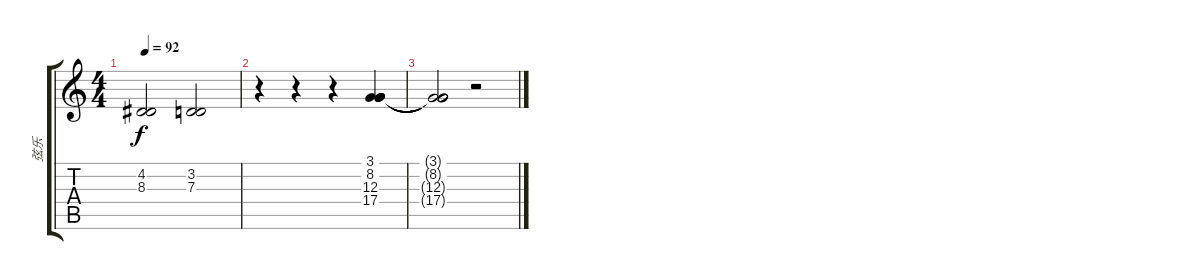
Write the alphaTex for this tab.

\track ("弦乐" "弦乐") {instrument stringensemble1}
\staff {score tabs}
\tuning (E4 B3 G3 D3 A2 E2) {hide}
\ts (4 4)
\tempo 92
\clef g2
\ks c
(4.2 8.3).2{dy f} (3.2 7.3).2 |
r.4 r.4 r.4 (3.1 8.2 12.3 17.4).4 |
(3.1{t} 8.2{t} 12.3{t} 17.4{t}).2 r.2
